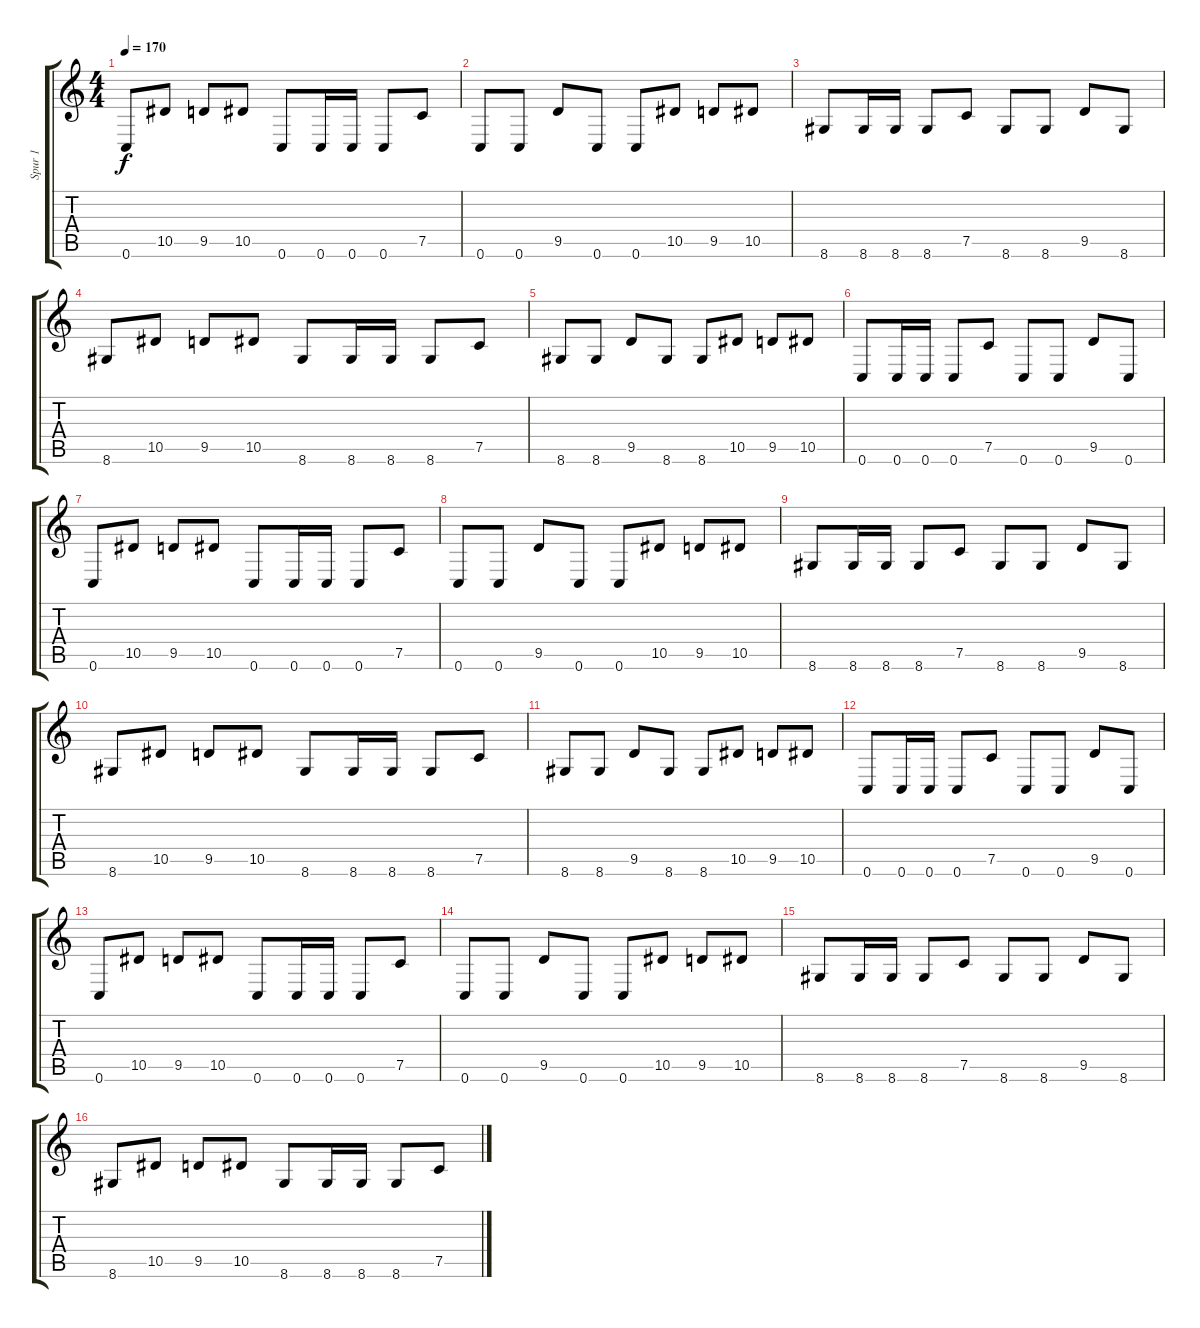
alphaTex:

\track ("Spur 1" "Spur 1") {solo instrument distortionguitar}
\staff {score tabs}
\tuning (C4 G3 Eb3 Bb2 F2 C2) {hide}
\ts (4 4)
\tempo 170
\clef g2
\ks c
0.6.8{dy f} 10.5.8 9.5.8 10.5.8 0.6.8 0.6.16 0.6.16 0.6.8 7.5.8 |
0.6.8 0.6.8 9.5.8 0.6.8 0.6.8 10.5.8 9.5.8 10.5.8 |
8.6.8 8.6.16 8.6.16 8.6.8 7.5.8 8.6.8 8.6.8 9.5.8 8.6.8 |
8.6.8 10.5.8 9.5.8 10.5.8 8.6.8 8.6.16 8.6.16 8.6.8 7.5.8 |
8.6.8 8.6.8 9.5.8 8.6.8 8.6.8 10.5.8 9.5.8 10.5.8 |
0.6.8 0.6.16 0.6.16 0.6.8 7.5.8 0.6.8 0.6.8 9.5.8 0.6.8 |
0.6.8 10.5.8 9.5.8 10.5.8 0.6.8 0.6.16 0.6.16 0.6.8 7.5.8 |
0.6.8 0.6.8 9.5.8 0.6.8 0.6.8 10.5.8 9.5.8 10.5.8 |
8.6.8 8.6.16 8.6.16 8.6.8 7.5.8 8.6.8 8.6.8 9.5.8 8.6.8 |
8.6.8 10.5.8 9.5.8 10.5.8 8.6.8 8.6.16 8.6.16 8.6.8 7.5.8 |
8.6.8 8.6.8 9.5.8 8.6.8 8.6.8 10.5.8 9.5.8 10.5.8 |
0.6.8 0.6.16 0.6.16 0.6.8 7.5.8 0.6.8 0.6.8 9.5.8 0.6.8 |
0.6.8 10.5.8 9.5.8 10.5.8 0.6.8 0.6.16 0.6.16 0.6.8 7.5.8 |
0.6.8 0.6.8 9.5.8 0.6.8 0.6.8 10.5.8 9.5.8 10.5.8 |
8.6.8 8.6.16 8.6.16 8.6.8 7.5.8 8.6.8 8.6.8 9.5.8 8.6.8 |
8.6.8 10.5.8 9.5.8 10.5.8 8.6.8 8.6.16 8.6.16 8.6.8 7.5.8
